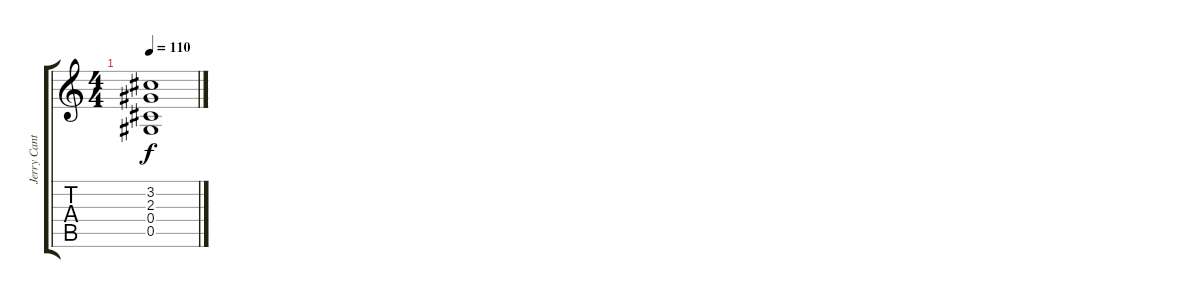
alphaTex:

\track ("Jerry Cantrell" "Jerry Cant") {instrument overdrivenguitar}
\staff {score tabs}
\tuning (Eb4 Bb3 Gb3 Db3 Ab2 Eb2) {hide}
\ts (4 4)
\tempo 110
\clef g2
\ks c
(3.2{t} 2.3{t} 0.4{t} 0.5{t}).1{dy f}
